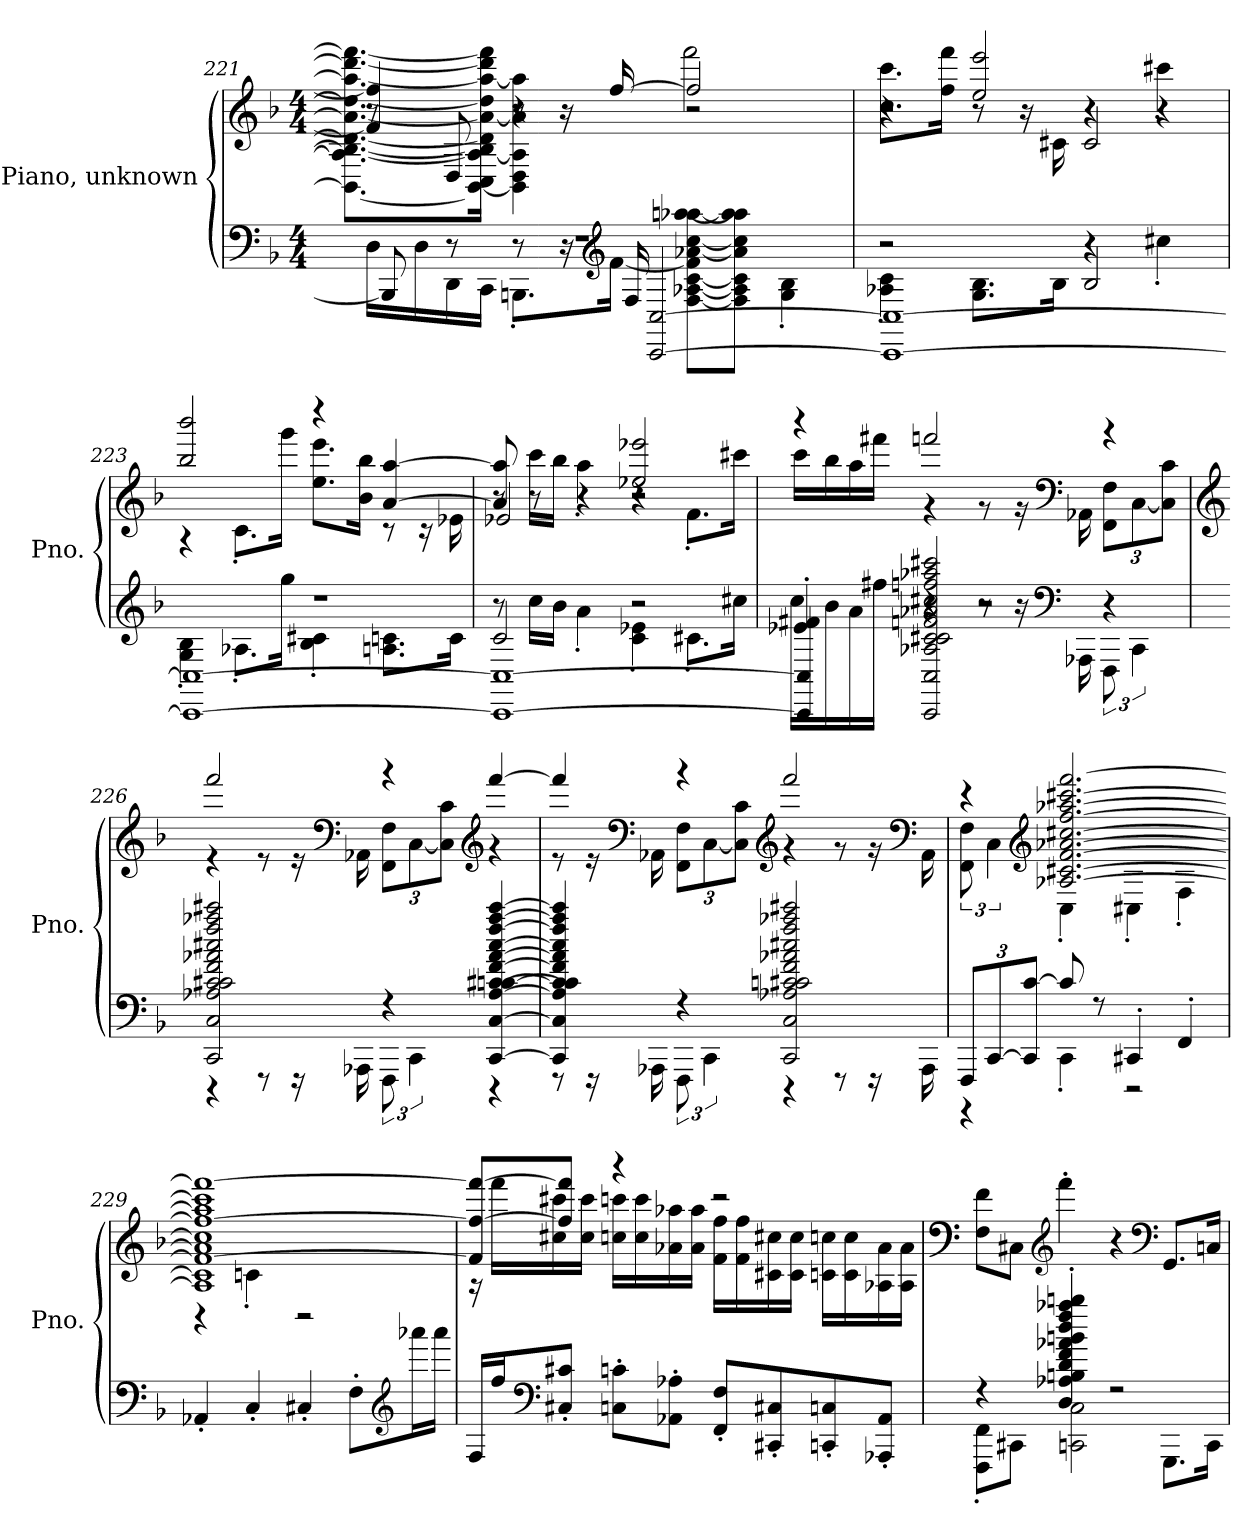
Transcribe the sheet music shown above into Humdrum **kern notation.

**kern	**kern
*part1	*part1
*staff2	*staff1
*I"Piano, unknown	*
*I'Pno.	*
!!LO:LB:g=z
*clefF4	*clefG2
*k[b-]	*k[b-]
*M4/4	*M4/4
=221	=221
*^	*^
*	*^	*	*^
1r	16D\LL	8BBB/]	4f/] 4ff/]	8.BB\_ 8.A-\_ 8.B\_ 8.d\_ 8.a-\_ 8.dd\_ 8.aa-\_ 8.ddd\_ 8.fff\_L	8r
.	16D\	.	.	.	.
.	16DD\	8r	.	.	8D/
.	16CC\JJ	.	.	16BB\_ 16C\ 16A-\_ 16B\] 16d\] 16a-\_ 16dd\] 16aa-\_ 16ddd\] 16fff\]Jk	.
.	8.BBBn'\L	8r	8r	4BB\] 4D\ 4A-\] 4a-\] 4aa-\]	4r
.	.	16r	16r	.	.
*clefG2	*	*	*	*	*
.	[16f\Jk	16F/	[16ff/	.	.
.	[8F\ [8A-X\ [8c\ 8f\] [8a-X\ [8cc\ [8aa-X\ [8aan\L	[2CC/ [2C/	2ff/]	2fff\	2r
.	8F\] 8A-\] 8c\] 8a-\] 8cc\] 8aa-\] 8aa\]J	.	.	.	.
.	4G\' 4B-\'	.	.	.	.
=222	=222	=222	=222	=222	=222
2r	4A-X\' 4c\'	1CC_ 1C_	4r	8.cc\ 8.ccc\L	2r
.	.	.	.	16ff\ 16fff\Jk	.
.	8.G\ 8.B-\L	.	2ee/ 2eee/	8r	.
.	.	.	.	16r	.
.	16B-\Jk	.	.	16c#X\	.
2B-/	4r	.	.	4r	2c#/
.	4cc#X'\	.	4r	4ccc#X'\	.
*	*	*	*	*v	*v
!!LO:LB:g=z
=223	=223	=223	=223	=223
1r	4G\' 4B-\'	1CC_ 1C_	2bb-/ 2bbb-/	4r
.	8.A-X'\L	.	.	8.c'\L
.	16gg\Jk	.	.	16ggg\Jk
.	4B-\' 4c#X\'	.	4r	8.ee\ 8.eee\L
.	.	.	.	16b-\ 16bb-\Jk
.	8.An\ 8.cn\L	.	[4a/ [4aa/	8r
.	.	.	.	16r
.	16c\Jk	.	.	16e-X\
=224	=224	=224	=224	=224
*	*	*	*	*^
2c/	8r	1CC_ 1C_	8a/] 8aa/]	8r	2e-X/
.	16cc\LL	.	8r	16ccc\LL	.
.	16b-\JJ	.	.	16bb-\JJ	.
.	4a'\	.	4r	4aa'\	.
2r	4c\' 4e-X\'	.	2ee-X/ 2eee-X/	4r	2r
.	8.c#X'\L	.	.	8.f'\L	.
.	16cc#X\Jk	.	.	16ccc#X\Jk	.
*	*	*	*	*v	*v
!!LO:LB:g=z
=225	=225	=225	=225	=225
4e-X/' 4f#X/'	16cc\LL	4CC/] 4C/]	4r	16ccc\LL
.	16b-\	.	.	16bb-\
.	16a\	.	.	16aa\
.	16ff#X\JJ	.	.	16fff#X\JJ
2CC/ 2C/ 2A-X/ 2c/ 2c#X/ 2fn/ 2a-X/ 2cc#X/ 2ffn/ 2aa-X/ 2ccc#X/	4r	4r	2fffn/	4r
.	8r	2r	.	8r
.	16r	.	.	16r
*clefF4	*	*	*clefF4	*
.	16AAA-X\	.	.	16AA-X\
*	*	*	*	*Xbrackettup
4r	12FFF\	.	4r	12FF\ 12F\L
.	6CC\	.	.	[12C\
.	.	.	.	12C\] 12c\J
*v	*v	*v	*	*
=226	=226	=226
*	*clefG2	*
*^	*	*
2CC/ 2C/ 2A-X/ 2c/ 2c#X/ 2f/ 2a-X/ 2cc#X/ 2ff/ 2aa-X/ 2ccc#X/	4r	2fff/	4r
.	8r	.	8r
.	16r	.	16r
*	*	*clefF4	*
.	16AAA-X\	.	16AA-X\
4r	12FFF\	4r	12FF\ 12F\L
.	6CC\	.	[12C\
.	.	.	12C\] 12c\J
*	*	*clefG2	*
[4CC/ [4C/ [4A-/ [4cn/ [4c#X/ [4f/ [4a-/ [4cc#/ [4ff/ [4aa-/ [4ccc#/	4r	[4fff/	4r
!!LO:LB:g=z	!!
=227	=227	=227	=227
4CC/] 4C/] 4A-/] 4c/] 4c#/] 4f/] 4a-/] 4cc#/] 4ff/] 4aa-/] 4ccc#/]	8r	4fff/]	8r
.	16r	.	16r
*	*	*clefF4	*
.	16AAA-X\	.	16AA-X\
4r	12FFF\	4r	12FF\ 12F\L
.	6CC\	.	[12C\
.	.	.	12C\] 12c\J
*	*	*clefG2	*
2CC/ 2C/ 2A-X/ 2cn/ 2c#X/ 2f/ 2a-X/ 2cc#X/ 2ff/ 2aa-X/ 2ccc#X/	4r	2fff/	4r
.	8r	.	8r
.	16r	.	16r
*	*	*clefF4	*
.	16AAA-\	.	16AA-\
=228	=228	=228	=228
*Xbrackettup	*	*	*brackettup
12FFF/L	4r	4r	12FF\ 12F\
[12CC/	.	.	6C\
12CC/] [12c/J	.	.	.
*	*	*clefG2	*
8c/]	4CC'\	[2.A-X/ [2.c#X/ [2.f/ [2.a-X/ [2.cc#X/ [2.ff/ [2.aa-X/ [2.ccc#X/ [2.fff/	4C'\
8r	.	.	.
4CC#X'/	2r	.	4C#X'\
4FF'/	.	.	4F'\
*v	*v	*	*
=229	=229	=229
4AA-X'/	1A-] 1c#] 1f_ 1a-] 1cc#] 1ff_ 1aa-] 1ccc#] 1fff_	4r
4C'/	.	4cn'\
4C#X'/	.	2r
8F'\L	.	.
*clefG2	*	*
16aaa-X\L	.	.
16aaa-\JJ	.	.
!!LO:PB:g=z	!!
=230	=230	=230
16F/LL	8f/] 8ff/_ 8fff/_L	16r
16ff/J	.	16fff\LL
*clefF4	*	*
8C#X/' 8c#X/'J	8ff/] 8fff/]J	16cc#X\ 16ccc#X\
.	.	16cc#\ 16ccc#\JJ
8Cn\' 8cn\'L	4r	16ccn\ 16cccn\LL
.	.	16cc\ 16ccc\
8AA-X\' 8A-X\'J	.	16a-X\ 16aa-X\
.	.	16a-\ 16aa-\JJ
8FF/' 8F/'L	2r	16f\ 16ff\LL
.	.	16f\ 16ff\
8CC#X/' 8C#X/'	.	16c#X\ 16cc#X\
.	.	16c#\ 16cc#\JJ
8CCn/' 8Cn/'	.	16cn\ 16ccn\LL
.	.	16c\ 16cc\
8AAA-X/' 8AA-/'J	.	16A-X\ 16a-\
.	.	16A-\ 16a-\JJ
*	*v	*v
=231	=231
*	*clefF4
*^	*
4r	8FFF\' 8FF\'L	8F\ 8f\L
.	8CC#X\J	8C#X\J
*	*	*clefG2
4D/' 4A-X/' 4Bn/' 4d/' 4f/' 4a-X/' 4bn/' 4dd/' 4ff/' 4aa-X/' 4bbn/'	2CCn\ 2C\	4fff'\
2r	.	4r
*	*	*clefF4
.	8.GGG\L	8.GG/L
.	16CC\Jk	16Cn/Jk
*v	*v	*
=	=
*-	*-
